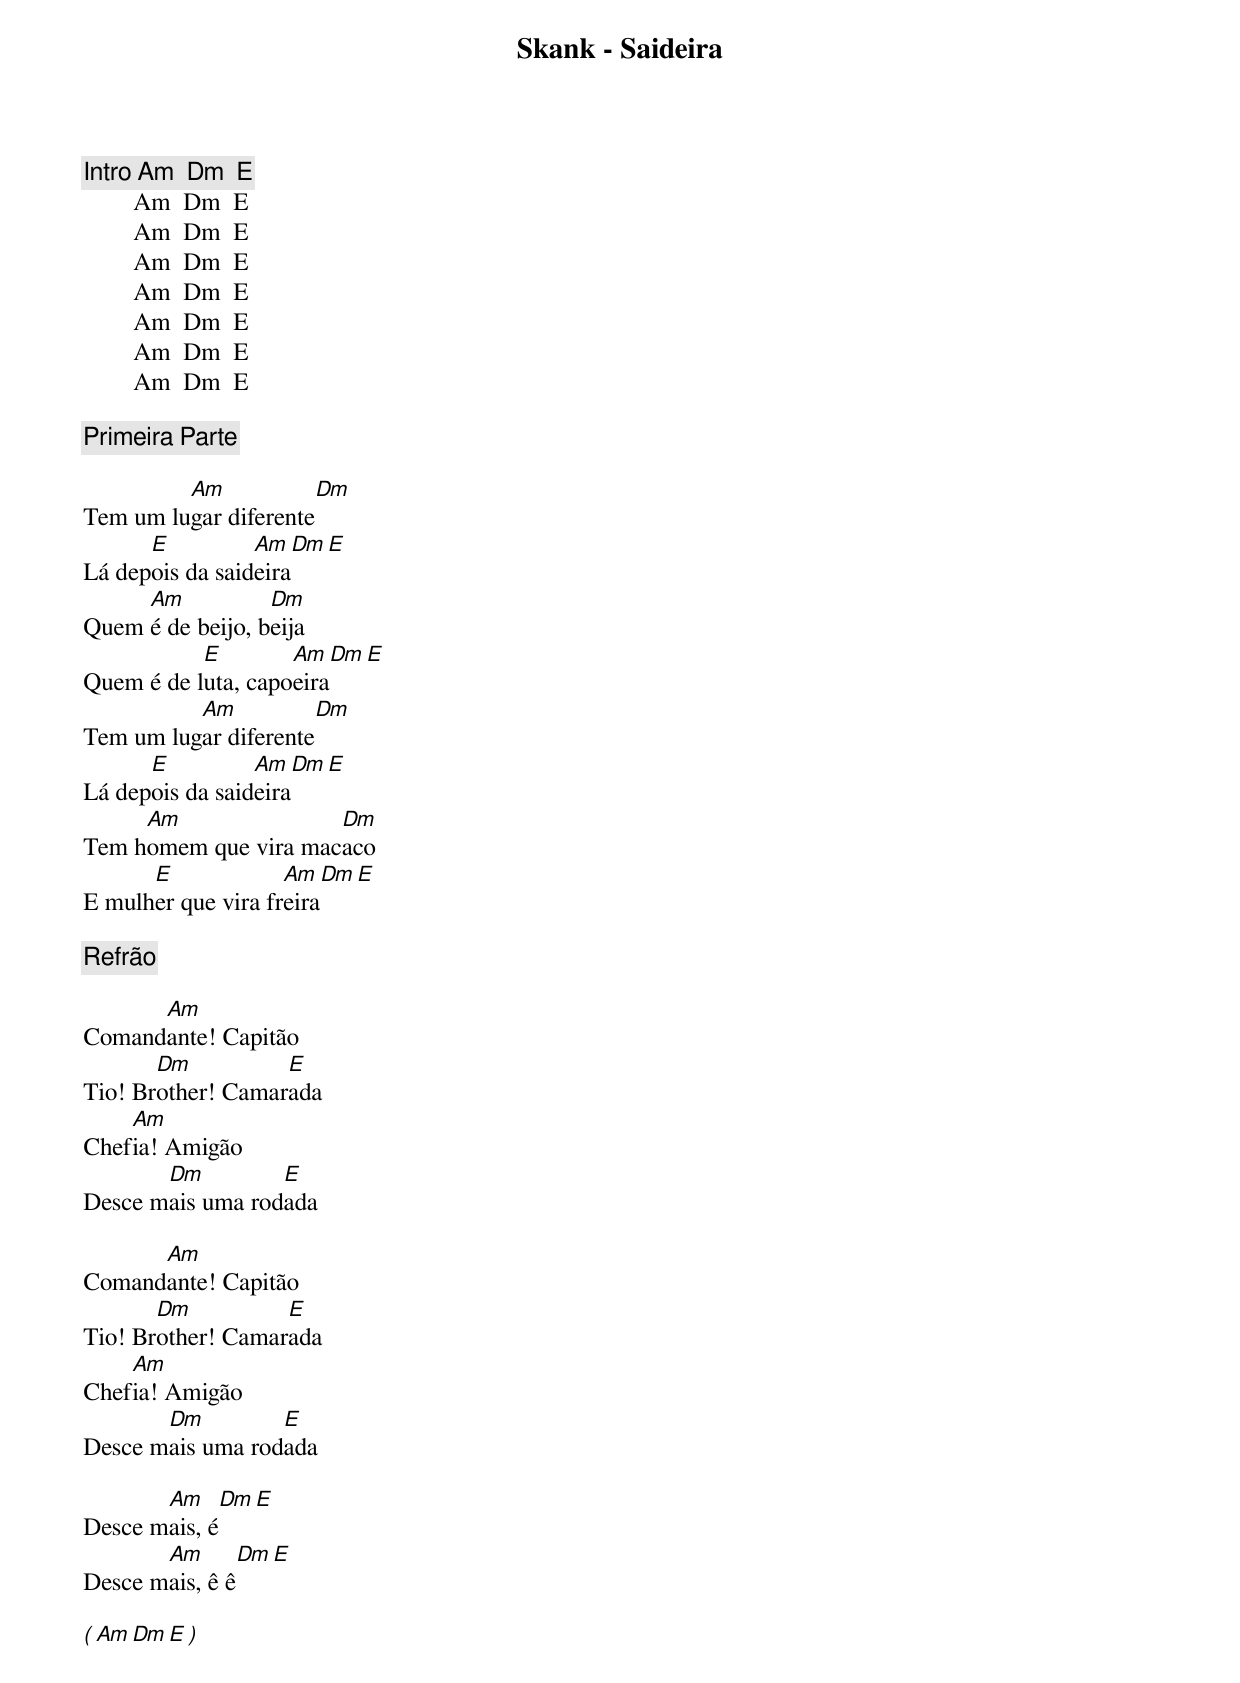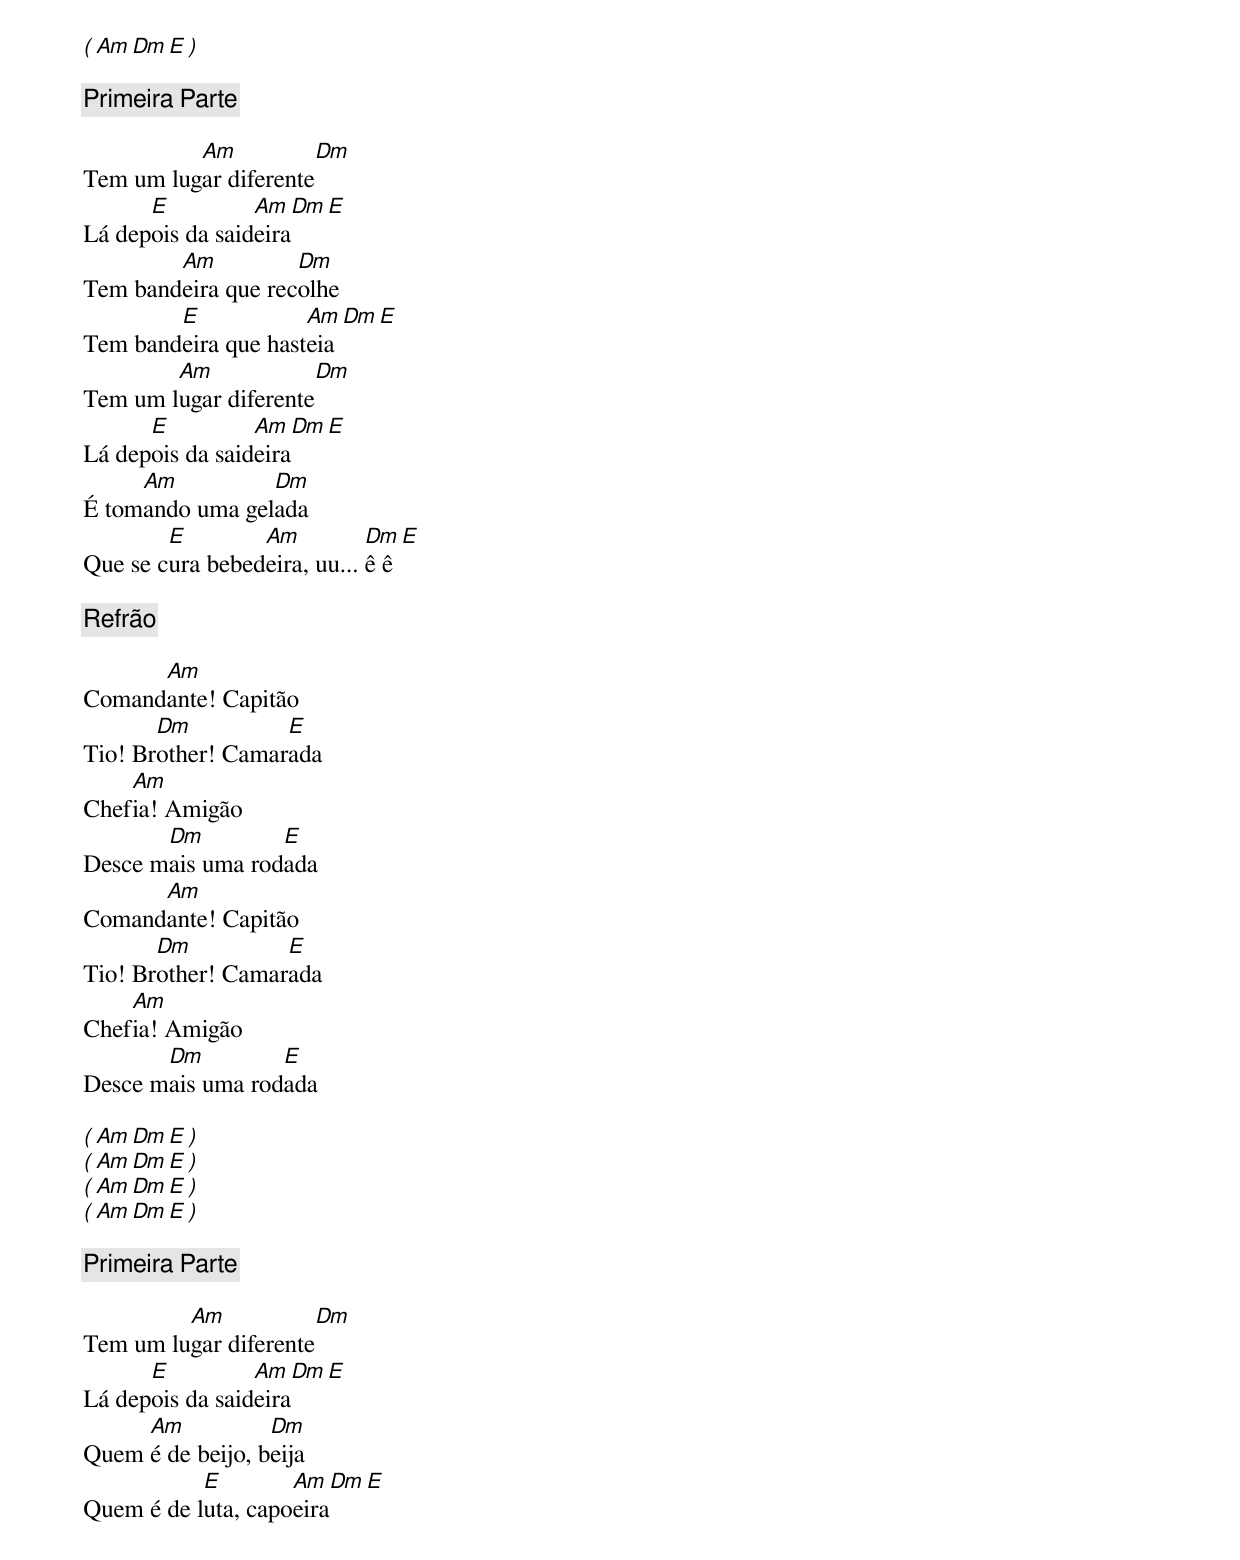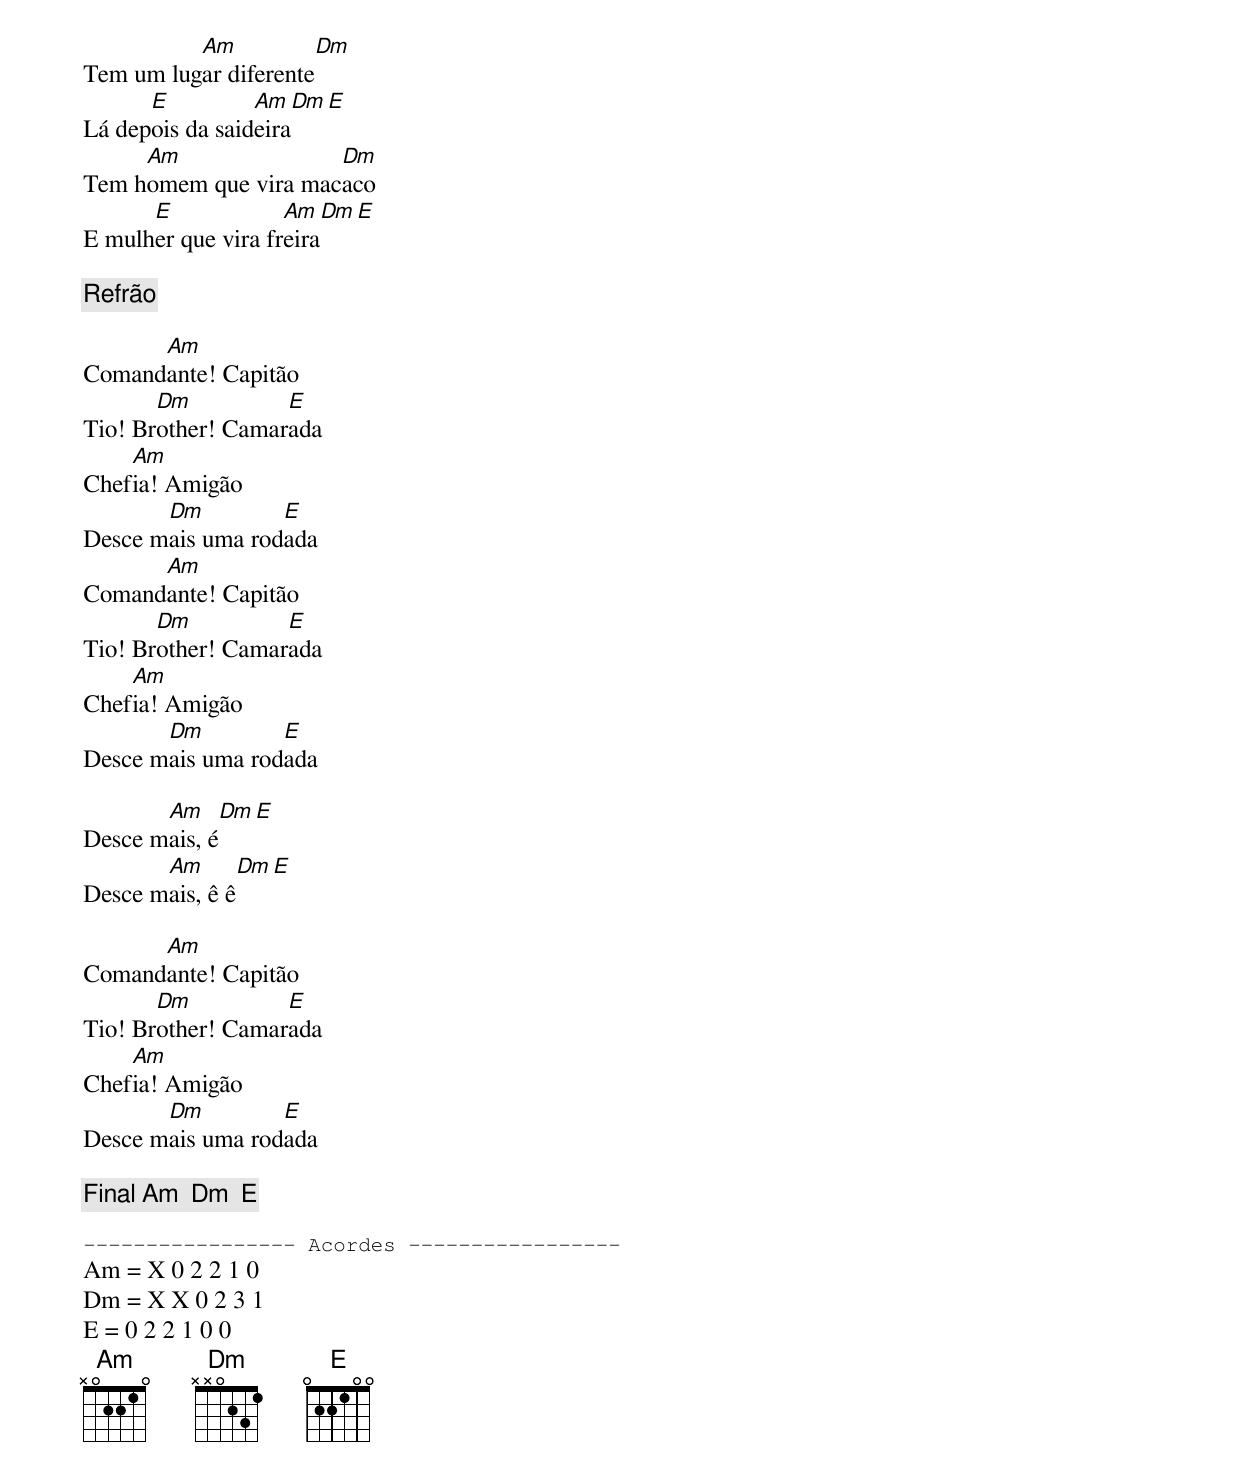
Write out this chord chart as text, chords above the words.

Skank - Saideira

[Intro] Am  Dm  E
        Am  Dm  E
        Am  Dm  E
        Am  Dm  E
        Am  Dm  E
        Am  Dm  E
        Am  Dm  E
        Am  Dm  E

[Primeira Parte]

         Am            Dm
Tem um lugar diferente
      E          Am   Dm   E
Lá depois da saideira
     Am           Dm
Quem é de beijo, beija
           E        Am   Dm  E
Quem é de luta, capoeira
          Am           Dm
Tem um lugar diferente
      E          Am   Dm  E
Lá depois da saideira
     Am               Dm
Tem homem que vira macaco
      E             Am   Dm  E
E mulher que vira freira

[Refrão]

      Am
Comandante! Capitão
       Dm          E
Tio! Brother! Camarada
    Am
Chefia! Amigão
       Dm         E
Desce mais uma rodada

      Am
Comandante! Capitão
       Dm          E
Tio! Brother! Camarada
    Am
Chefia! Amigão
       Dm         E
Desce mais uma rodada

       Am      Dm  E
Desce mais, é
       Am        Dm  E
Desce mais, ê ê

( Am  Dm  E )
( Am  Dm  E )

[Primeira Parte]

          Am           Dm
Tem um lugar diferente
      E          Am   Dm  E
Lá depois da saideira
        Am          Dm
Tem bandeira que recolhe
        E            Am   Dm  E
Tem bandeira que hasteia
        Am             Dm
Tem um lugar diferente
      E          Am    Dm  E
Lá depois da saideira
     Am          Dm
É tomando uma gelada
        E        Am          Dm  E
Que se cura bebedeira, uu... ê ê

[Refrão]

      Am
Comandante! Capitão
       Dm          E
Tio! Brother! Camarada
    Am
Chefia! Amigão
       Dm         E
Desce mais uma rodada
      Am
Comandante! Capitão
       Dm          E
Tio! Brother! Camarada
    Am
Chefia! Amigão
       Dm         E
Desce mais uma rodada

( Am  Dm  E )
( Am  Dm  E )
( Am  Dm  E )
( Am  Dm  E )

[Primeira Parte]

         Am            Dm
Tem um lugar diferente
      E          Am   Dm   E
Lá depois da saideira
     Am           Dm
Quem é de beijo, beija
           E        Am   Dm  E
Quem é de luta, capoeira
          Am           Dm
Tem um lugar diferente
      E          Am   Dm  E
Lá depois da saideira
     Am               Dm
Tem homem que vira macaco
      E             Am   Dm  E
E mulher que vira freira

[Refrão]

      Am
Comandante! Capitão
       Dm          E
Tio! Brother! Camarada
    Am
Chefia! Amigão
       Dm         E
Desce mais uma rodada
      Am
Comandante! Capitão
       Dm          E
Tio! Brother! Camarada
    Am
Chefia! Amigão
       Dm         E
Desce mais uma rodada

       Am      Dm  E
Desce mais, é
       Am        Dm  E
Desce mais, ê ê

      Am
Comandante! Capitão
       Dm          E
Tio! Brother! Camarada
    Am
Chefia! Amigão
       Dm         E
Desce mais uma rodada

[Final] Am  Dm  E

----------------- Acordes -----------------
Am = X 0 2 2 1 0
Dm = X X 0 2 3 1
E = 0 2 2 1 0 0
